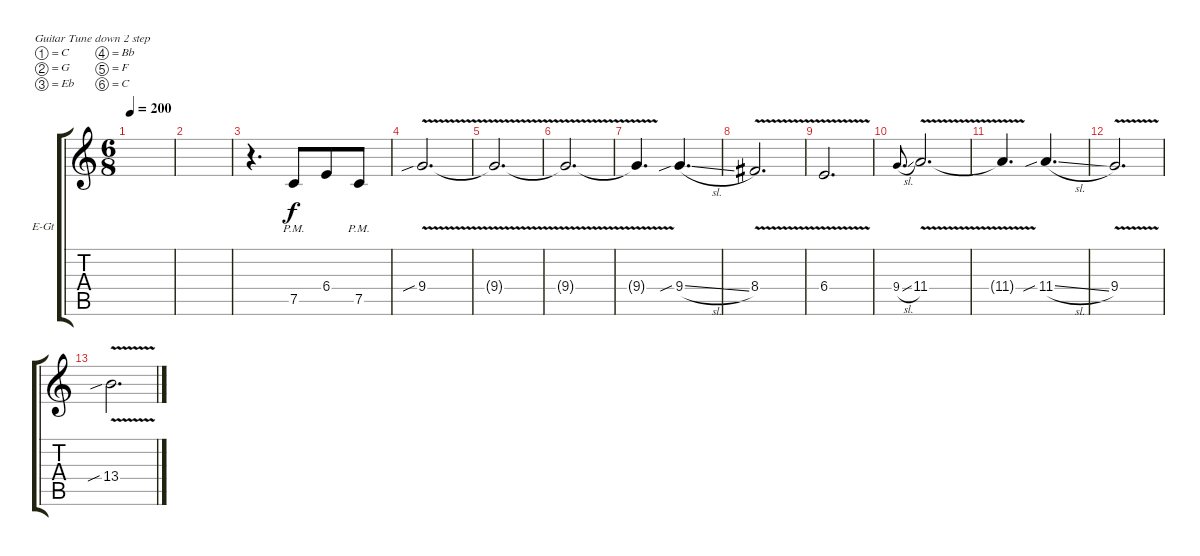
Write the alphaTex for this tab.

\defaultSystemsLayout 4
\bracketExtendMode groupsimilarinstruments
\firstSystemTrackNameOrientation horizontal
\otherSystemsTrackNameOrientation horizontal
\track ("Leads" "E-Gt") {instrument overdrivenguitar}
\staff {score tabs}
\tuning (C4 G3 Eb3 Bb2 F2 C2)
\ts (6 8)
\tempo 200
\clef g2
\scale
0.333333
\ks aminor
|
\scale
0.333333 |
\scale
0.333333 r.4{d} 7.5{pm}.8 6.4.8 7.5{pm}.8 |
\scale
0.333333 9.4{v sib}.2{d} |
\scale
0.333333 9.4{v t}.2{d} |
\scale
0.333333 9.4{v t}.2{d} |
\scale
0.333333 9.4{v t}.4{d} 9.4{sib sl}.4{d} |
\scale
0.333333 8.4{v}.2{d} |
\scale
0.333333 6.4{v}.2{d} |
\scale
0.333333 9.4{sl}.8{d gr onbeat} 11.4{v}.2{d} |
\scale
0.333333 11.4{v t}.4{d} 11.4{sib sl}.4{d} |
\scale
0.333333 9.4{v}.2{d} |
\scale
0.333333 13.4{v sib}.2{d} |
\scale
0.333333 |
\scale
0.333333
